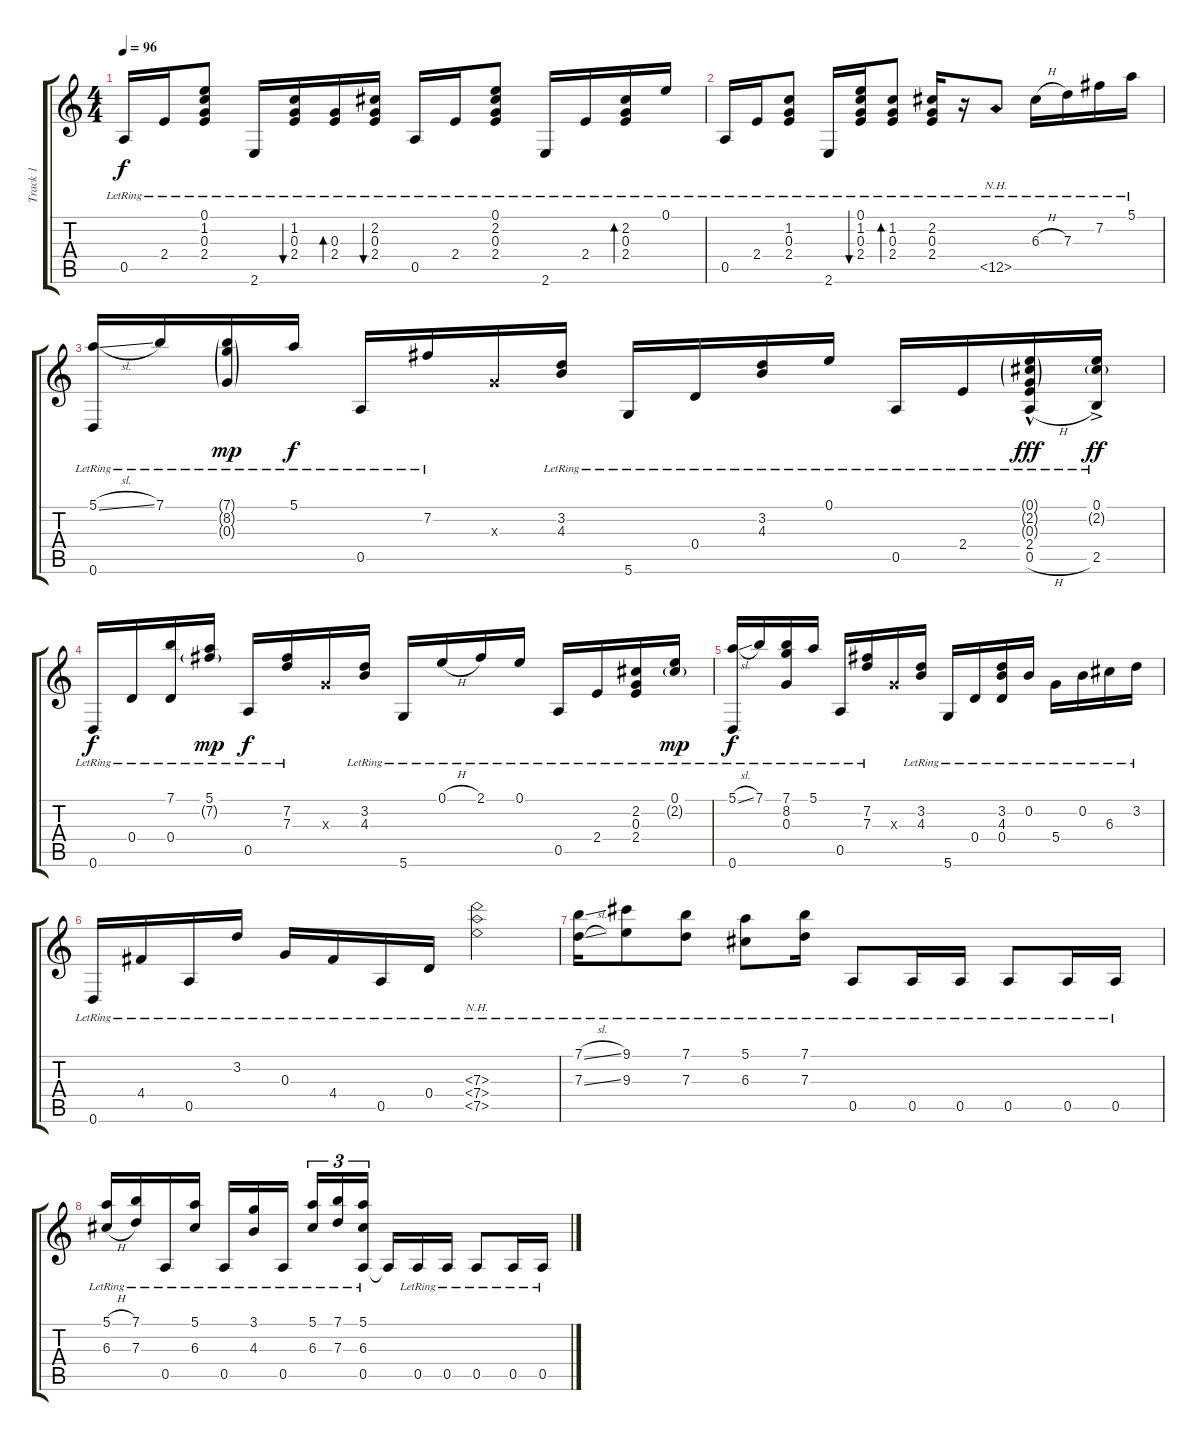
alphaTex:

\track ("Track 1" "Track 1") {instrument acousticguitarsteel}
\staff {score tabs}
\tuning (E4 B3 G3 D3 A2 D2) {hide}
\ts (4 4)
\tempo 96
\clef g2
\ks c
0.5{lr}.16{dy f} 2.4{lr}.16 (0.1{lr} 1.2{lr} 0.3{lr} 2.4{lr}).8 2.6{lr}.16 (1.2{lr} 0.3{lr} 2.4{lr}).16{bu 60} (0.3{lr} 2.4{lr}).16{bd 60} (2.2{lr} 0.3{lr} 2.4{lr}).16{bu 60} 0.5{lr}.16 2.4{lr}.16 (0.1{lr} 2.2{lr} 0.3{lr} 2.4{lr}).8 2.6{lr}.16 2.4{lr}.16 (2.2{lr} 0.3{lr} 2.4{lr}).16{bd 60} 0.1{lr}.16 |
0.5{lr}.16 2.4{lr}.16 (1.2{lr} 0.3{lr} 2.4{lr}).8 2.6{lr}.16 (0.1{lr} 1.2{lr} 0.3{lr} 2.4{lr}).16{bu 60} (1.2{lr} 0.3{lr} 2.4{lr}).8{bd 60} (2.2{lr} 0.3{lr} 2.4{lr}).16 r.16 12.5{nh lr}.8 6.3{h lr}.16 7.3{lr}.16 7.2{lr}.16 5.1{lr}.16 |
(5.1{sl lr} 0.6{lr}).16 7.1{lr}.16 (7.1{g lr} 8.2{g lr} 0.3{g lr}).16{dy mp} 5.1{lr}.16{dy f} 0.5{lr}.16 7.2{lr}.16 0.3{x}.16 (3.2{lr} 4.3{lr}).16 5.6{lr}.16 0.4{lr}.16 (3.2{lr} 4.3{lr}).16 0.1{lr}.16 0.5{lr}.16 2.4{lr}.16 (0.1{g lr} 2.2{g lr} 0.3{g lr} 2.4{lr} 0.5{h hac lr}).16{dy fff} (0.1{lr} 2.2{g lr} 2.5{ac lr}).16{dy ff} |
0.6{lr}.16{dy f} 0.4{lr}.16 (7.1{lr} 0.4{lr}).16 (5.1{lr} 7.2{g lr}).16{dy mp} 0.5{lr}.16{dy f} (7.2{lr} 7.3{lr}).16 0.3{x}.16 (3.2{lr} 4.3{lr}).16 5.6{lr}.16 0.1{h lr}.16 2.1{lr}.16 0.1{lr}.16 0.5{lr}.16 2.4{lr}.16 (2.2{lr} 0.3{lr} 2.4{lr}).16 (0.1{lr} 2.2{g lr}).16{dy mp} |
(5.1{sl lr} 0.6{lr}).16{dy f} 7.1{lr}.16 (7.1{lr} 8.2{lr} 0.3{lr}).16 5.1{lr}.16 0.5{lr}.16 (7.2{lr} 7.3{lr}).16 0.3{x}.16 (3.2{lr} 4.3{lr}).16 5.6{lr}.16 0.4{lr}.16 (3.2{lr} 4.3{lr} 0.4{lr}).16 0.2{lr}.16 5.4{lr}.16 0.2{lr}.16 6.3{lr}.16 3.2{lr}.16 |
0.6{lr}.16 4.4{lr}.16 0.5{lr}.16 3.2{lr}.16 0.3{lr}.16 4.4{lr}.16 0.5{lr}.16 0.4{lr}.16 (7.3{nh lr} 7.4{nh lr} 7.5{nh lr}).2 |
(7.1{sl lr} 7.3{sl lr}).16 (9.1{lr} 9.3{lr}).8 (7.1{lr} 7.3{lr}).8 (5.1{lr} 6.3{lr}).8 (7.1{lr} 7.3{lr}).16 0.5{lr}.8 0.5{lr}.16 0.5{lr}.16 0.5{lr}.8 0.5{lr}.16 0.5{lr}.16 |
(5.1{h lr} 6.3{h lr}).16 (7.1{lr} 7.3{lr}).16 0.5{lr}.16 (5.1{lr} 6.3{lr}).16 0.5{lr}.16 (3.1{lr} 4.3{lr}).16 0.5{lr}.16{beam splitsecondary} (5.1{lr} 6.3{lr}).16{tu (3 2)} (7.1{lr} 7.3{lr}).16{tu (3 2)} (5.1{lr} 6.3{lr} 0.5{lr}).16{tu (3 2) beam splitsecondary} 0.5{t}.16 0.5{lr}.16 0.5{lr}.16 0.5{lr}.8 0.5{lr}.16 0.5{lr}.16
